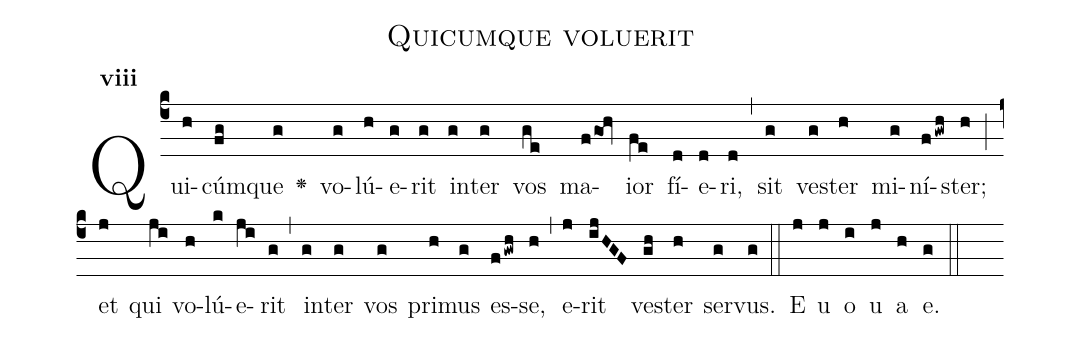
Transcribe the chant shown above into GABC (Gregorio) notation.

name:Quicumque voluerit;
office-part:Antiphona;
mode:8;
%%
initial-style: 1;
name: Quicumque voluerit
book: Antiphonae & Responsoria/Tomus II, p. 37;
occasion: Hebdomada II Quadragesimae Feria IV;
office-part: Laudes Ant E;
user-notes: ;
commentary: ;
annotation: 8g;
centering-scheme: english;
fontsize: 12;
font: OFLSortsMillGoudy;
height: 11;
width: 4.5;
%%
(c4)Qui(h)cúm(fg)que(g) <v>\greheightstar</v>() vo(g)lú(h)e(g)rit(g) in(g)ter(g) vos(ge) ma(fgoh)ior(fe) fí(d)e(d)ri,(d) (,) sit(g) ve(g)ster(h) mi(g)ní(fgwh)ster;(h) (;) et(j) qui(ji) vo(h)lú(k)e(ji)rit(g) (,) in(g)ter(g) vos(g) pri(h)mus(g) es(fgwh)se,(h) (,) e(j)rit(ijHGF) ve(gh)ster(h) ser(g)vus.(g) (::)
E(j) u(j) o(i) u(j) a(h) e.(g) (::)
